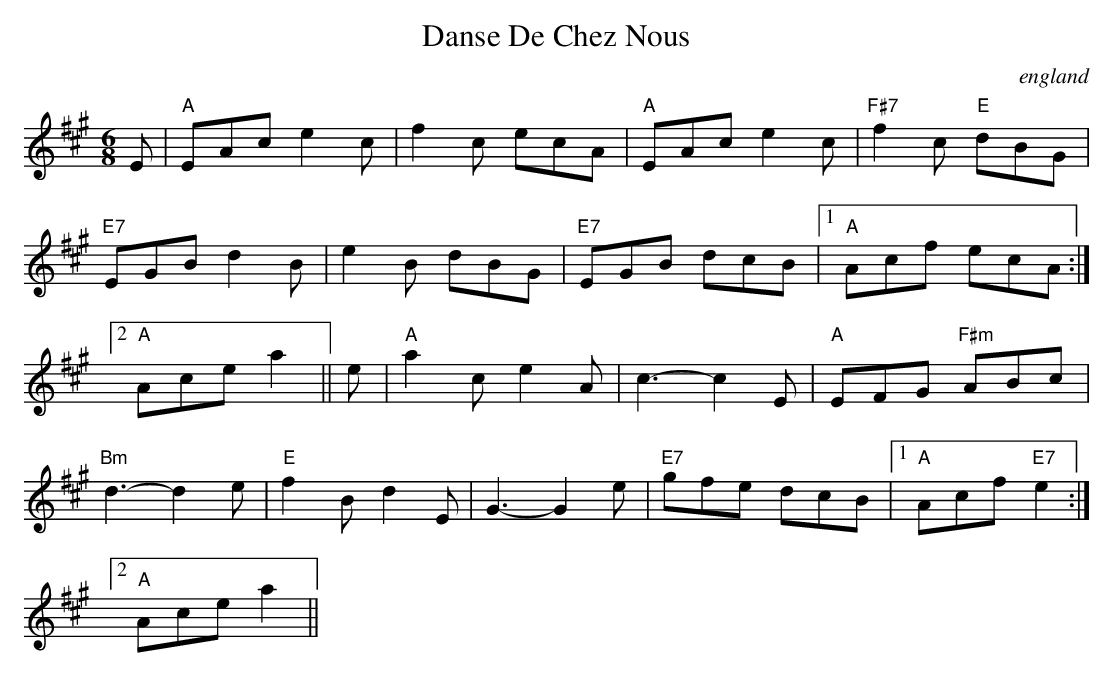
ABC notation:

X:1
T:Danse De Chez Nous
O:england
M:6/8
K:A
E|"A"EAc e2c|f2c ecA|"A"EAc e2c|"F#7"f2c "E"dBG|
"E7"EGB d2B|e2B dBG|"E7"EGB dcB| [1"A"Acf ecA:|
[2"A"Ace a2||e|"A"a2c e2A|c3 -c2E|"A"EFG "F#m"ABc|
"Bm"d3 -d2e|"E"f2B d2E|G3 -G2e|"E7"gfe dcB| [1"A"Acf "E7"e2:|
[2"A"Ace a2||
